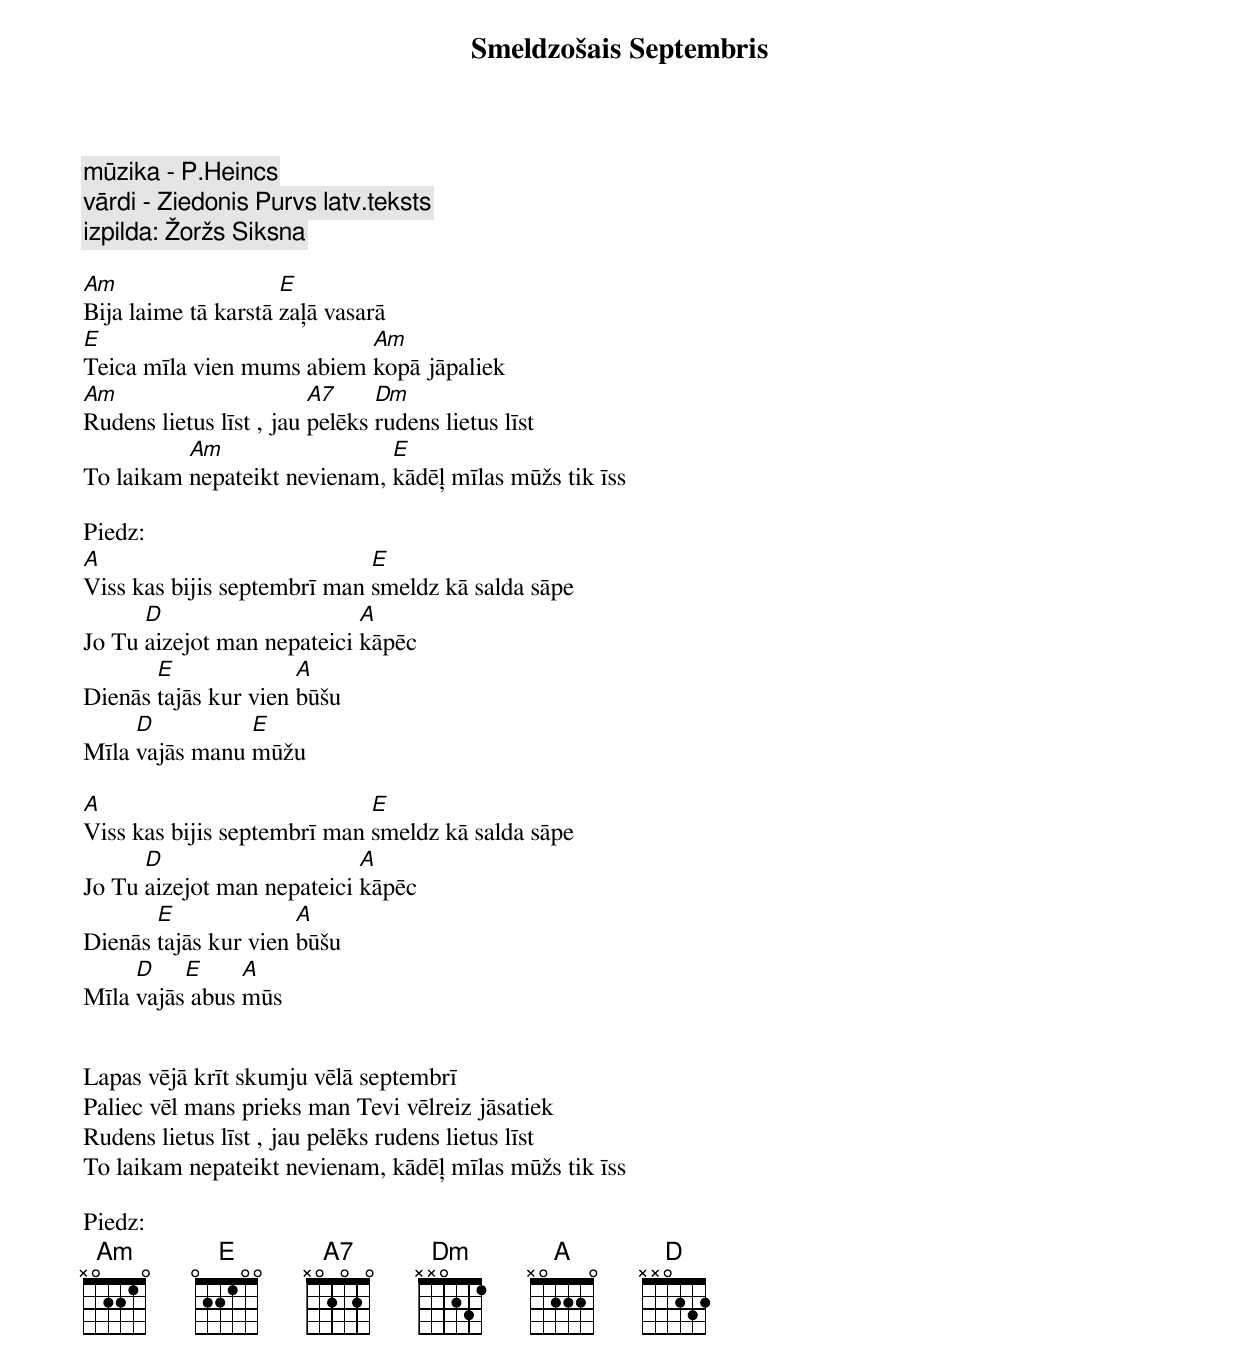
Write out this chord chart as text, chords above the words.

Smeldzošais Septembris

mūzika - P.Heincs
vārdi - Ziedonis Purvs latv.teksts
izpilda: Žoržs Siksna

Am                   E
Bija laime tā karstā zaļā vasarā
E                          Am
Teica mīla vien mums abiem kopā jāpaliek
Am                       A7     Dm
Rudens lietus līst , jau pelēks rudens lietus līst
          Am                  E
To laikam nepateikt nevienam, kādēļ mīlas mūžs tik īss

Piedz:
A                            E
Viss kas bijis septembrī man smeldz kā salda sāpe
      D                     A
Jo Tu aizejot man nepateici kāpēc
       E              A
Dienās tajās kur vien būšu
     D          E
Mīla vajās manu mūžu

A                            E
Viss kas bijis septembrī man smeldz kā salda sāpe
      D                     A
Jo Tu aizejot man nepateici kāpēc
       E              A
Dienās tajās kur vien būšu
     D    E     A
Mīla vajās abus mūs


Lapas vējā krīt skumju vēlā septembrī
Paliec vēl mans prieks man Tevi vēlreiz jāsatiek
Rudens lietus līst , jau pelēks rudens lietus līst
To laikam nepateikt nevienam, kādēļ mīlas mūžs tik īss

Piedz:
